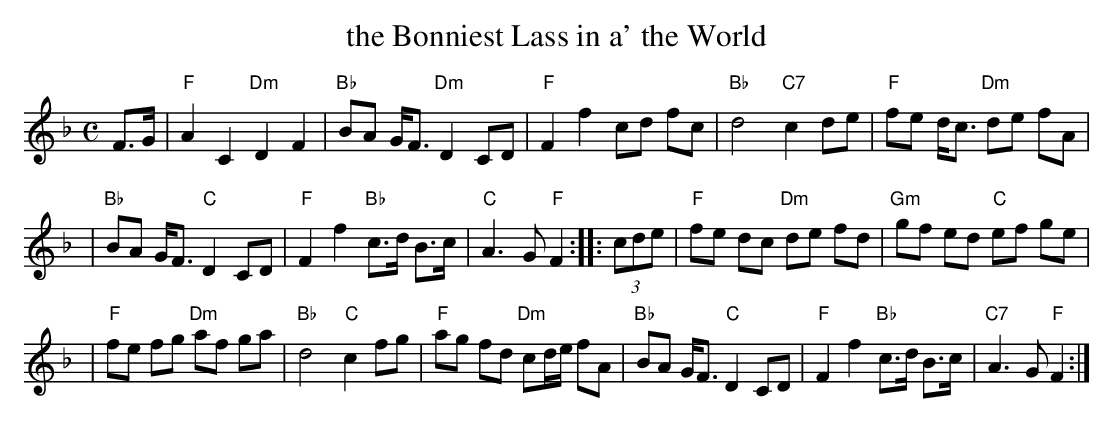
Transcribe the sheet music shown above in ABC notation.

X:1
T: the Bonniest Lass in a' the World
M: C
L: 1/8
K: F
F>G | "F"A2 C2 "Dm"D2 F2 | "Bb"BA G<F "Dm"D2 CD | "F"F2 f2 cd fc | "Bb"d4 "C7"c2 de | "F"fe d<c "Dm"de fA |
| "Bb"BA G<F "C"D2 CD | "F"F2 f2 "Bb"c>d B>c | "C"A3 G "F"F2 :: (3cde | "F"fe dc "Dm"de fd | "Gm"gf ed "C"ef ge |
| "F"fe fg "Dm"af ga | "Bb"d4 "C"c2 fg | "F"ag fd "Dm"cd/e/ fA | "Bb"BA G<F "C"D2 CD | "F"F2 f2 "Bb"c>d B>c | "C7"A3 G "F"F2 :|
